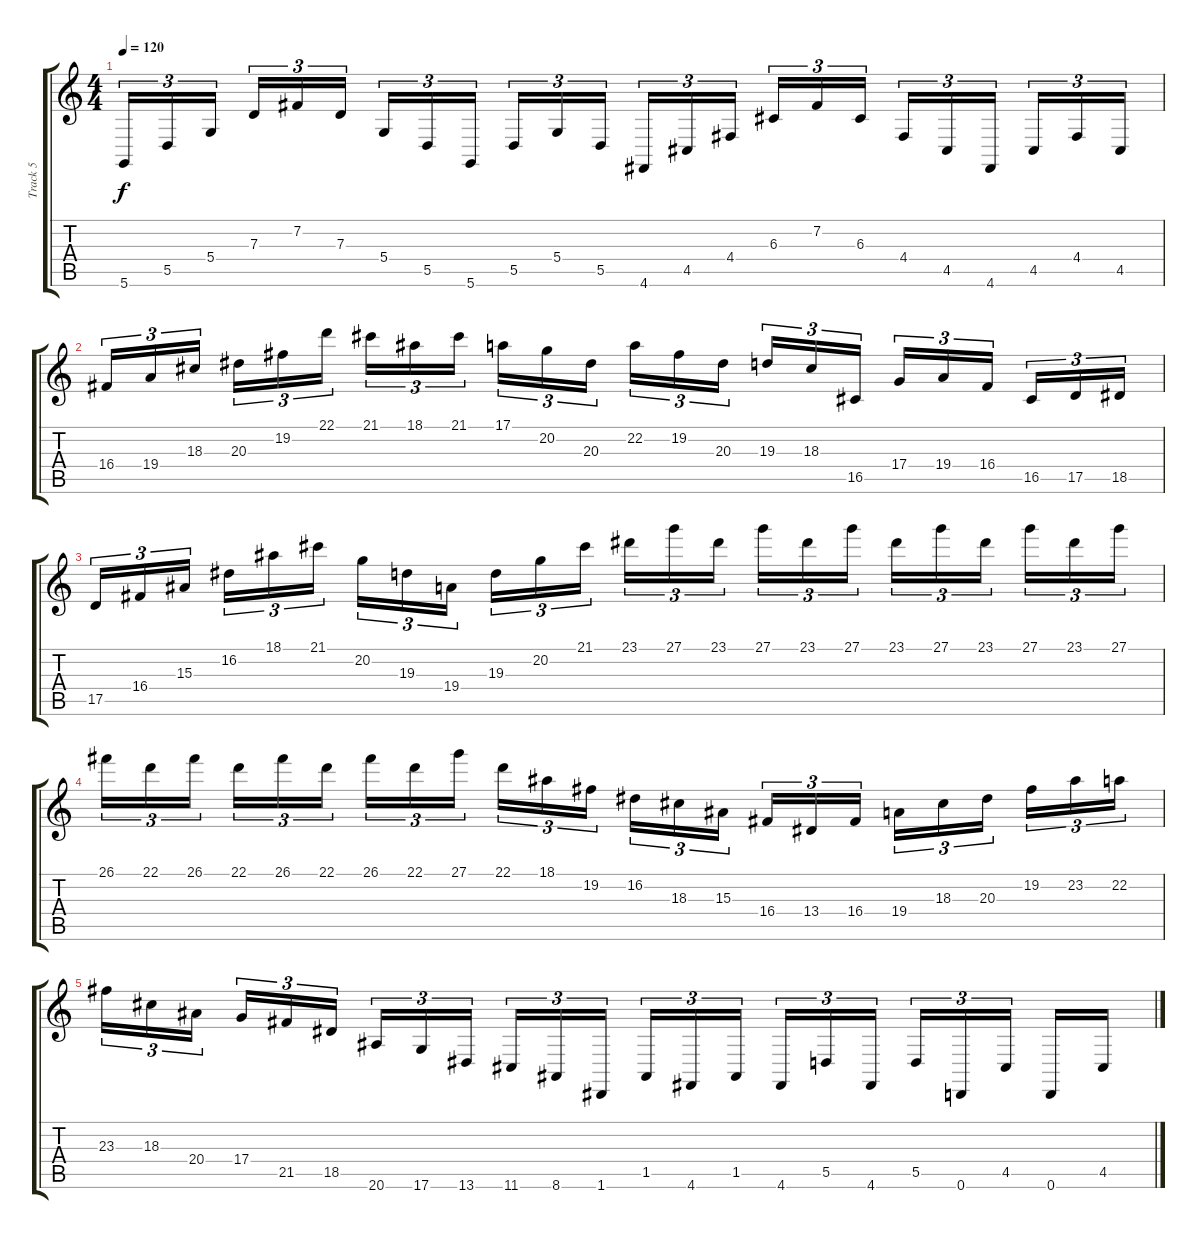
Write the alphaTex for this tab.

\track ("Track 5" "Track 5") {instrument lead2sawtooth}
\staff {score tabs}
\tuning (E4 B3 G3 D3 A2 D2) {hide}
\ts (4 4)
\tempo 120
\clef g2
\ks c
5.6.16{tu (3 2) dy f} 5.5.16{tu (3 2)} 5.4.16{tu (3 2) beam splitsecondary} 7.3.16{tu (3 2)} 7.2.16{tu (3 2)} 7.3.16{tu (3 2)} 5.4.16{tu (3 2)} 5.5.16{tu (3 2)} 5.6.16{tu (3 2) beam splitsecondary} 5.5.16{tu (3 2)} 5.4.16{tu (3 2)} 5.5.16{tu (3 2)} 4.6.16{tu (3 2)} 4.5.16{tu (3 2)} 4.4.16{tu (3 2) beam splitsecondary} 6.3.16{tu (3 2)} 7.2.16{tu (3 2)} 6.3.16{tu (3 2)} 4.4.16{tu (3 2)} 4.5.16{tu (3 2)} 4.6.16{tu (3 2) beam splitsecondary} 4.5.16{tu (3 2)} 4.4.16{tu (3 2)} 4.5.16{tu (3 2)} |
16.4.16{tu (3 2)} 19.4.16{tu (3 2)} 18.3.16{tu (3 2) beam splitsecondary} 20.3.16{tu (3 2)} 19.2.16{tu (3 2)} 22.1.16{tu (3 2)} 21.1.16{tu (3 2)} 18.1.16{tu (3 2)} 21.1.16{tu (3 2) beam splitsecondary} 17.1.16{tu (3 2)} 20.2.16{tu (3 2)} 20.3.16{tu (3 2)} 22.2.16{tu (3 2)} 19.2.16{tu (3 2)} 20.3.16{tu (3 2) beam splitsecondary} 19.3.16{tu (3 2)} 18.3.16{tu (3 2)} 16.5.16{tu (3 2)} 17.4.16{tu (3 2)} 19.4.16{tu (3 2)} 16.4.16{tu (3 2) beam splitsecondary} 16.5.16{tu (3 2)} 17.5.16{tu (3 2)} 18.5.16{tu (3 2)} |
17.5.16{tu (3 2)} 16.4.16{tu (3 2)} 15.3.16{tu (3 2) beam splitsecondary} 16.2.16{tu (3 2)} 18.1.16{tu (3 2)} 21.1.16{tu (3 2)} 20.2.16{tu (3 2)} 19.3.16{tu (3 2)} 19.4.16{tu (3 2) beam splitsecondary} 19.3.16{tu (3 2)} 20.2.16{tu (3 2)} 21.1.16{tu (3 2)} 23.1.16{tu (3 2)} 27.1.16{tu (3 2)} 23.1.16{tu (3 2) beam splitsecondary} 27.1.16{tu (3 2)} 23.1.16{tu (3 2)} 27.1.16{tu (3 2)} 23.1.16{tu (3 2)} 27.1.16{tu (3 2)} 23.1.16{tu (3 2) beam splitsecondary} 27.1.16{tu (3 2)} 23.1.16{tu (3 2)} 27.1.16{tu (3 2)} |
26.1.16{tu (3 2)} 22.1.16{tu (3 2)} 26.1.16{tu (3 2) beam splitsecondary} 22.1.16{tu (3 2)} 26.1.16{tu (3 2)} 22.1.16{tu (3 2)} 26.1.16{tu (3 2)} 22.1.16{tu (3 2)} 27.1.16{tu (3 2) beam splitsecondary} 22.1.16{tu (3 2)} 18.1.16{tu (3 2)} 19.2.16{tu (3 2)} 16.2.16{tu (3 2)} 18.3.16{tu (3 2)} 15.3.16{tu (3 2) beam splitsecondary} 16.4.16{tu (3 2)} 13.4.16{tu (3 2)} 16.4.16{tu (3 2)} 19.4.16{tu (3 2)} 18.3.16{tu (3 2)} 20.3.16{tu (3 2) beam splitsecondary} 19.2.16{tu (3 2)} 23.2.16{tu (3 2)} 22.2.16{tu (3 2)} |
23.3.16{tu (3 2)} 18.3.16{tu (3 2)} 20.4.16{tu (3 2) beam splitsecondary} 17.4.16{tu (3 2)} 21.5.16{tu (3 2)} 18.5.16{tu (3 2)} 20.6.16{tu (3 2)} 17.6.16{tu (3 2)} 13.6.16{tu (3 2) beam splitsecondary} 11.6.16{tu (3 2)} 8.6.16{tu (3 2)} 1.6.16{tu (3 2)} 1.5.16{tu (3 2)} 4.6.16{tu (3 2)} 1.5.16{tu (3 2) beam splitsecondary} 4.6.16{tu (3 2)} 5.5.16{tu (3 2)} 4.6.16{tu (3 2)} 5.5.16{tu (3 2)} 0.6.16{tu (3 2)} 4.5.16{tu (3 2) beam splitsecondary} 0.6.16 4.5.16
